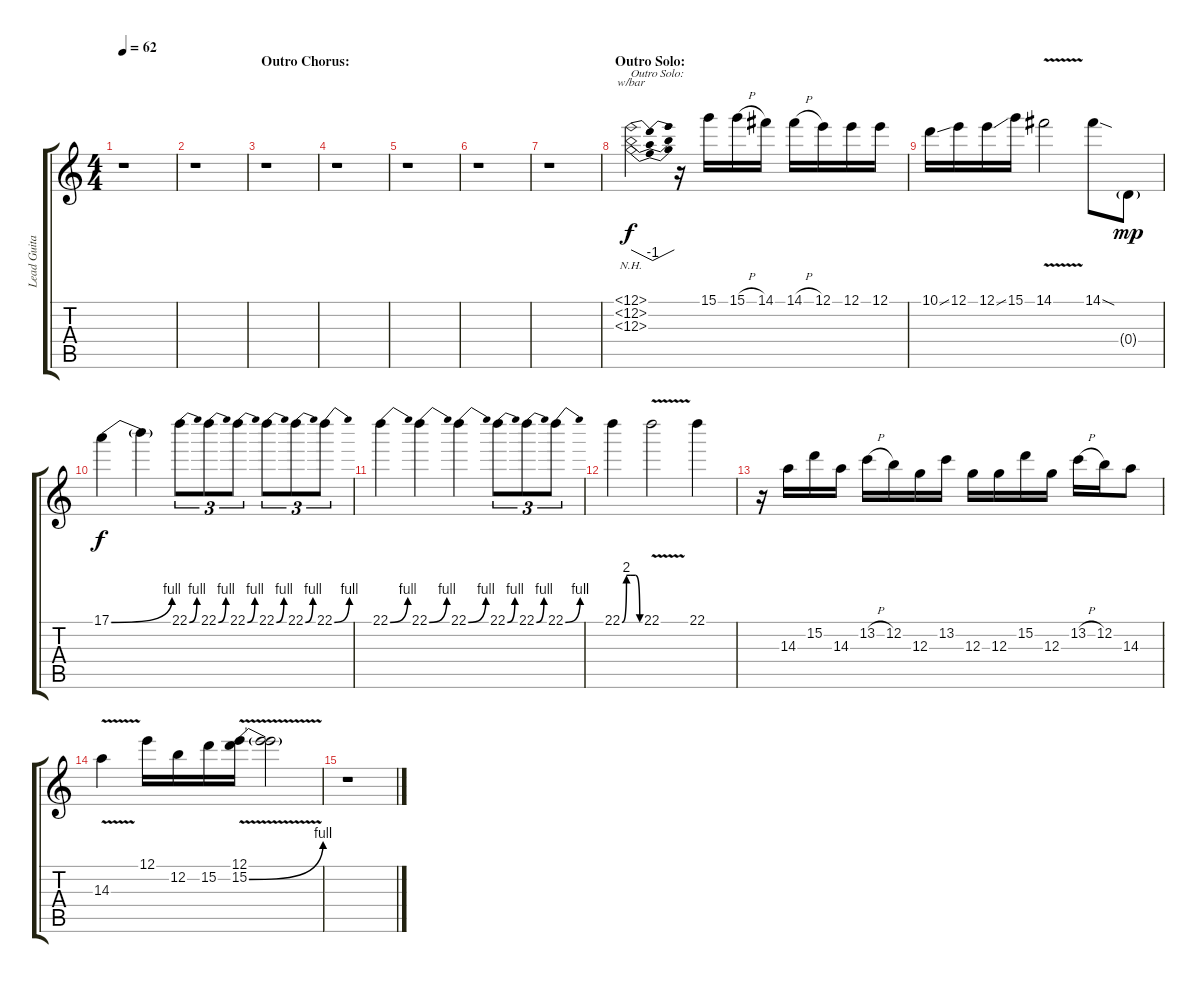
\track ("Lead Guitar 1" "Lead Guita") {instrument distortionguitar}
\staff {score tabs}
\tuning (E4 B3 G3 D3 A2 E2) {hide}
\ts (4 4)
\tempo 62
\clef g2
\ks c
r.1{dy f} |
r.1 |
\section ("" "Outro Chorus:")
r.1 |
r.1 |
r.1 |
r.1 |
r.1 |
\section ("" "Outro Solo:")
(12.1{nh} 12.2{nh} 12.3{nh}).2{tbe (dip default 0 0 30 -4 60 0) txt "Outro Solo:"} r.16 15.1.16 15.1{h}.16 14.1.16 14.1{h}.16 12.1.16 12.1.16 12.1.16 |
10.1{ss}.16 12.1.16 12.1{ss}.16 15.1.16 14.1{v}.2 14.1{sod}.8 0.4{g}.8{dy mp} |
17.1{be (bend 0 0 60 4)}.4{dy f} 17.1{t}.4 22.1{be (bend 0 0 60 4)}.8{tu (3 2)} 22.1{be (bend 0 0 60 4)}.8{tu (3 2)} 22.1{be (bend 0 0 60 4)}.8{tu (3 2)} 22.1{be (bend 0 0 60 4)}.8{tu (3 2)} 22.1{be (bend 0 0 60 4)}.8{tu (3 2)} 22.1{be (bend 0 0 60 4)}.8{tu (3 2)} |
22.1{be (bend 0 0 60 4)}.4 22.1{be (bend 0 0 60 4)}.4 22.1{be (bend 0 0 60 4)}.4 22.1{be (bend 0 0 60 4)}.8{tu (3 2)} 22.1{be (bend 0 0 60 4)}.8{tu (3 2)} 22.1{be (bend 0 0 60 4)}.8{tu (3 2)} |
22.1{be (custom 0 0 15 8 30 8 45 8 60 0)}.4 22.1{v}.2 22.1.4 |
r.16 14.3.16 15.2.16 14.3.16 13.2{h}.16 12.2.16 12.3.16 13.2.16 12.3.16 12.3.16 15.2.16 12.3.16 13.2{h}.16 12.2.16 14.3.8 |
14.3{v}.4 12.1.16 12.2.16 15.2.16 (12.1{v} 15.2{be (bend 0 0 60 4) v}).16 (12.1{t} 15.2{t}).2 |
r.1
